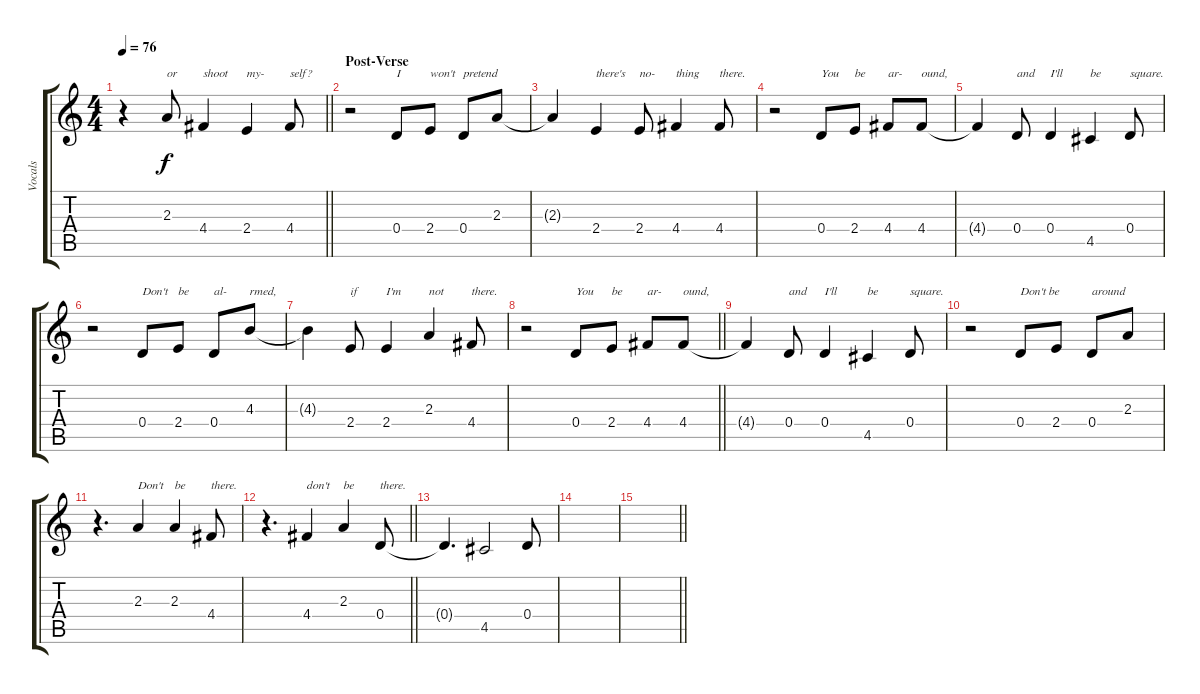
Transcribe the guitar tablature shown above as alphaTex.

\track ("Vocals" "Vocals") {instrument electricguitarjazz bank 255}
\staff {score tabs}
\tuning (E4 B3 G3 D3 A2 D2) {hide}
\ts (4 4)
\tempo 76
\clef g2
\barLineRight lightlight
\ks c
r.4{dy f} 2.3.8{txt "or"} 4.4.4{txt "shoot"} 2.4.4{txt "my-"} 4.4.8{txt "self?"} |
\section ("" "Post-Verse")
r.2 0.4.8{txt "I"} 2.4.8{txt "won't"} 0.4.8{txt "pretend"} 2.3.8 |
2.3{t}.4 2.4.4{txt "there's"} 2.4.8{txt "no-"} 4.4.4{txt "thing"} 4.4.8{txt "there."} |
r.2 0.4.8{txt "You"} 2.4.8{txt "be"} 4.4.8{txt "ar-"} 4.4.8{txt "ound,"} |
4.4{t}.4 0.4.8{txt "and"} 0.4.4{txt "I'll"} 4.5.4{txt "be"} 0.4.8{txt "square."} |
r.2 0.4.8{txt "Don't"} 2.4.8{txt "be"} 0.4.8{txt "al-"} 4.3.8{txt "rmed,"} |
4.3{t}.4 2.4.8{txt "if"} 2.4.4{txt "I'm"} 2.3.4{txt "not"} 4.4.8{txt "there."} |
\barLineRight lightlight
r.2 0.4.8{txt "You"} 2.4.8{txt "be"} 4.4.8{txt "ar-"} 4.4.8{txt "ound,"} |
4.4{t}.4 0.4.8{txt "and"} 0.4.4{txt "I'll"} 4.5.4{txt "be"} 0.4.8{txt "square."} |
r.2 0.4.8{txt "Don't be"} 2.4.8 0.4.8{txt "around"} 2.3.8 |
r.4{d} 2.3.4{txt "Don't"} 2.3.4{txt "be"} 4.4.8{txt "there."} |
\barLineRight lightlight
r.4{d} 4.4.4{txt "don't"} 2.3.4{txt "be"} 0.4.8{txt "there."} |
0.4{t}.4{d} 4.5.2 0.4.8 |
|
\barLineRight lightlight
